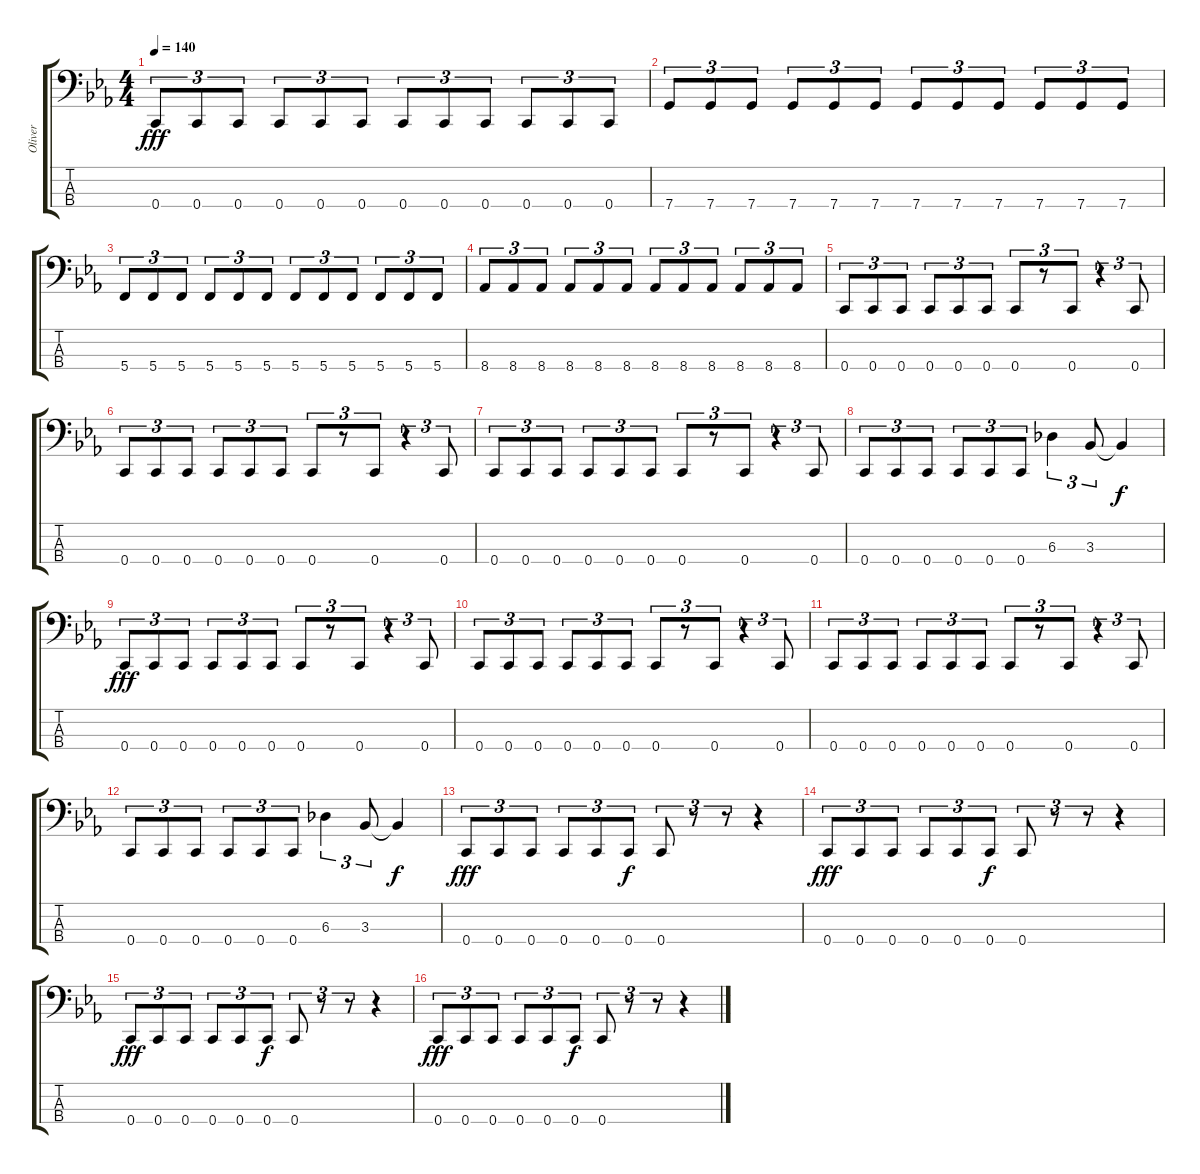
\track ("Oliver" "Oliver") {instrument electricbasspick}
\staff {score tabs}
\tuning (F2 C2 G1 C1) {hide}
\ts (4 4)
\tempo 140
\clef f4
\ks eb
0.4.8{tu (3 2) dy fff} 0.4.8{tu (3 2)} 0.4.8{tu (3 2)} 0.4.8{tu (3 2)} 0.4.8{tu (3 2)} 0.4.8{tu (3 2)} 0.4.8{tu (3 2)} 0.4.8{tu (3 2)} 0.4.8{tu (3 2)} 0.4.8{tu (3 2)} 0.4.8{tu (3 2)} 0.4.8{tu (3 2)} |
7.4.8{tu (3 2)} 7.4.8{tu (3 2)} 7.4.8{tu (3 2)} 7.4.8{tu (3 2)} 7.4.8{tu (3 2)} 7.4.8{tu (3 2)} 7.4.8{tu (3 2)} 7.4.8{tu (3 2)} 7.4.8{tu (3 2)} 7.4.8{tu (3 2)} 7.4.8{tu (3 2)} 7.4.8{tu (3 2)} |
5.4.8{tu (3 2)} 5.4.8{tu (3 2)} 5.4.8{tu (3 2)} 5.4.8{tu (3 2)} 5.4.8{tu (3 2)} 5.4.8{tu (3 2)} 5.4.8{tu (3 2)} 5.4.8{tu (3 2)} 5.4.8{tu (3 2)} 5.4.8{tu (3 2)} 5.4.8{tu (3 2)} 5.4.8{tu (3 2)} |
8.4.8{tu (3 2)} 8.4.8{tu (3 2)} 8.4.8{tu (3 2)} 8.4.8{tu (3 2)} 8.4.8{tu (3 2)} 8.4.8{tu (3 2)} 8.4.8{tu (3 2)} 8.4.8{tu (3 2)} 8.4.8{tu (3 2)} 8.4.8{tu (3 2)} 8.4.8{tu (3 2)} 8.4.8{tu (3 2)} |
0.4.8{tu (3 2)} 0.4.8{tu (3 2)} 0.4.8{tu (3 2)} 0.4.8{tu (3 2)} 0.4.8{tu (3 2)} 0.4.8{tu (3 2)} 0.4.8{tu (3 2)} r.8{tu (3 2)} 0.4.8{tu (3 2)} r.4{tu (3 2)} 0.4.8{tu (3 2)} |
0.4.8{tu (3 2)} 0.4.8{tu (3 2)} 0.4.8{tu (3 2)} 0.4.8{tu (3 2)} 0.4.8{tu (3 2)} 0.4.8{tu (3 2)} 0.4.8{tu (3 2)} r.8{tu (3 2)} 0.4.8{tu (3 2)} r.4{tu (3 2)} 0.4.8{tu (3 2)} |
0.4.8{tu (3 2)} 0.4.8{tu (3 2)} 0.4.8{tu (3 2)} 0.4.8{tu (3 2)} 0.4.8{tu (3 2)} 0.4.8{tu (3 2)} 0.4.8{tu (3 2)} r.8{tu (3 2)} 0.4.8{tu (3 2)} r.4{tu (3 2)} 0.4.8{tu (3 2)} |
0.4.8{tu (3 2)} 0.4.8{tu (3 2)} 0.4.8{tu (3 2)} 0.4.8{tu (3 2)} 0.4.8{tu (3 2)} 0.4.8{tu (3 2)} 6.3.4{tu (3 2)} 3.3.8{tu (3 2)} 3.3{t}.4{dy f} |
0.4.8{tu (3 2) dy fff} 0.4.8{tu (3 2)} 0.4.8{tu (3 2)} 0.4.8{tu (3 2)} 0.4.8{tu (3 2)} 0.4.8{tu (3 2)} 0.4.8{tu (3 2)} r.8{tu (3 2)} 0.4.8{tu (3 2)} r.4{tu (3 2)} 0.4.8{tu (3 2)} |
0.4.8{tu (3 2)} 0.4.8{tu (3 2)} 0.4.8{tu (3 2)} 0.4.8{tu (3 2)} 0.4.8{tu (3 2)} 0.4.8{tu (3 2)} 0.4.8{tu (3 2)} r.8{tu (3 2)} 0.4.8{tu (3 2)} r.4{tu (3 2)} 0.4.8{tu (3 2)} |
0.4.8{tu (3 2)} 0.4.8{tu (3 2)} 0.4.8{tu (3 2)} 0.4.8{tu (3 2)} 0.4.8{tu (3 2)} 0.4.8{tu (3 2)} 0.4.8{tu (3 2)} r.8{tu (3 2)} 0.4.8{tu (3 2)} r.4{tu (3 2)} 0.4.8{tu (3 2)} |
0.4.8{tu (3 2)} 0.4.8{tu (3 2)} 0.4.8{tu (3 2)} 0.4.8{tu (3 2)} 0.4.8{tu (3 2)} 0.4.8{tu (3 2)} 6.3.4{tu (3 2)} 3.3.8{tu (3 2)} 3.3{t}.4{dy f} |
0.4.8{tu (3 2) dy fff} 0.4.8{tu (3 2)} 0.4.8{tu (3 2)} 0.4.8{tu (3 2)} 0.4.8{tu (3 2)} 0.4.8{tu (3 2) dy f} 0.4.8{tu (3 2)} r.8{tu (3 2)} r.8{tu (3 2)} r.4 |
0.4.8{tu (3 2) dy fff} 0.4.8{tu (3 2)} 0.4.8{tu (3 2)} 0.4.8{tu (3 2)} 0.4.8{tu (3 2)} 0.4.8{tu (3 2) dy f} 0.4.8{tu (3 2)} r.8{tu (3 2)} r.8{tu (3 2)} r.4 |
0.4.8{tu (3 2) dy fff} 0.4.8{tu (3 2)} 0.4.8{tu (3 2)} 0.4.8{tu (3 2)} 0.4.8{tu (3 2)} 0.4.8{tu (3 2) dy f} 0.4.8{tu (3 2)} r.8{tu (3 2)} r.8{tu (3 2)} r.4 |
0.4.8{tu (3 2) dy fff} 0.4.8{tu (3 2)} 0.4.8{tu (3 2)} 0.4.8{tu (3 2)} 0.4.8{tu (3 2)} 0.4.8{tu (3 2) dy f} 0.4.8{tu (3 2)} r.8{tu (3 2)} r.8{tu (3 2)} r.4
